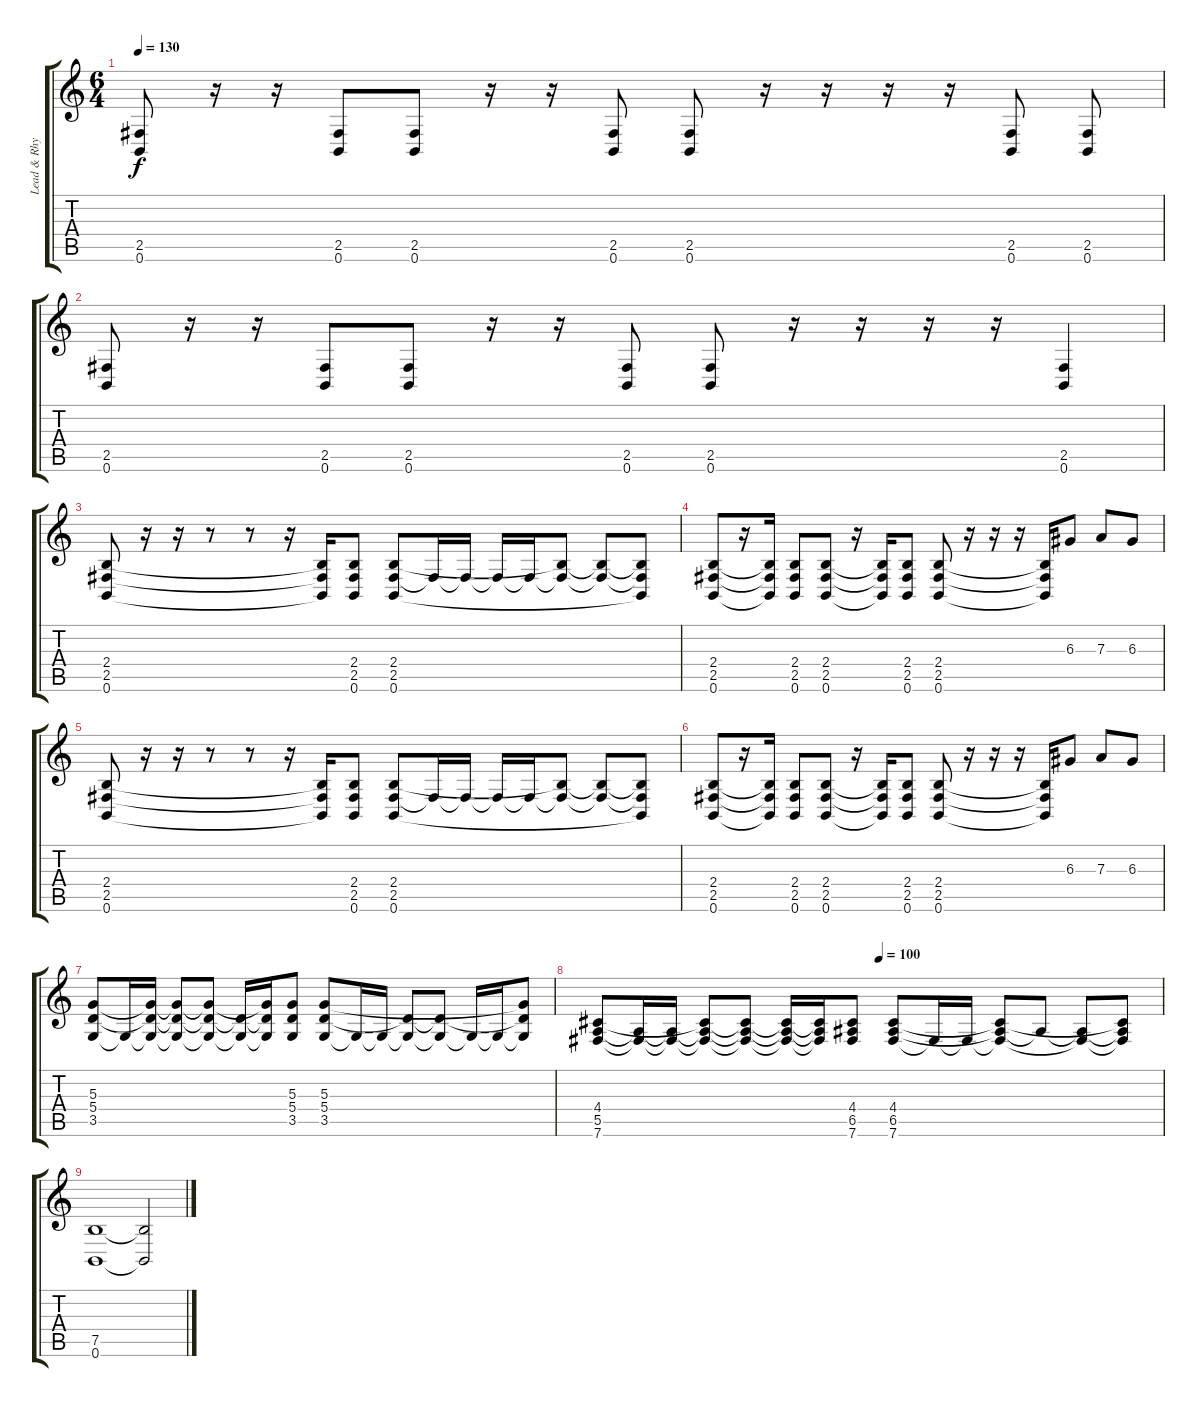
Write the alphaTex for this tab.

\track ("Lead & Rhythm Guitar" "Lead & Rhy") {instrument distortionguitar}
\staff {score tabs}
\tuning (B3 Gb3 D3 A2 E2 B1) {hide}
\ts (6 4)
\tempo 130
\clef g2
\ks c
(2.5 0.6).8{dy f} r.16 r.16 (2.5 0.6).8 (2.5 0.6).8 r.16 r.16 (2.5 0.6).8 (2.5 0.6).8 r.16 r.16 r.16 r.16 (2.5 0.6).8 (2.5 0.6).8 |
(2.5 0.6).8 r.16 r.16 (2.5 0.6).8 (2.5 0.6).8 r.16 r.16 (2.5 0.6).8 (2.5 0.6).8 r.16 r.16 r.16 r.16 (2.5 0.6).4 |
(2.4 2.5 0.6).8 r.16 r.16 r.8 r.8 r.16 (2.4{t} 2.5{t} 0.6{t}).16 (2.4 2.5 0.6).8 (2.4 2.5 0.6).8 2.5{t}.16 2.5{t}.16 2.5{t}.16 2.5{t}.16 (2.4{t} 2.5{t}).8 (2.4{t} 2.5{t}).8 (2.4{t} 2.5{t} 0.6{t}).8 |
(2.4 2.5 0.6).8 r.16 (2.4{t} 2.5{t} 0.6{t}).16 (2.4 2.5 0.6).8 (2.4 2.5 0.6).8 r.16 (2.4{t} 2.5{t} 0.6{t}).16 (2.4 2.5 0.6).8 (2.4 2.5 0.6).8 r.16 r.16 r.16 (2.4{t} 2.5{t} 0.6{t}).16 6.3.8 7.3.8 6.3.8 |
(2.4 2.5 0.6).8 r.16 r.16 r.8 r.8 r.16 (2.4{t} 2.5{t} 0.6{t}).16 (2.4 2.5 0.6).8 (2.4 2.5 0.6).8 2.5{t}.16 2.5{t}.16 2.5{t}.16 2.5{t}.16 (2.4{t} 2.5{t}).8 (2.4{t} 2.5{t}).8 (2.4{t} 2.5{t} 0.6{t}).8 |
(2.4 2.5 0.6).8 r.16 (2.4{t} 2.5{t} 0.6{t}).16 (2.4 2.5 0.6).8 (2.4 2.5 0.6).8 r.16 (2.4{t} 2.5{t} 0.6{t}).16 (2.4 2.5 0.6).8 (2.4 2.5 0.6).8 r.16 r.16 r.16 (2.4{t} 2.5{t} 0.6{t}).16 6.3.8 7.3.8 6.3.8 |
(5.3 5.4 3.5).8 3.5{t}.16 (5.3{t} 5.4{t} 3.5{t}).16 (5.3{t} 5.4{t} 3.5{t}).8 (5.3{t} 5.4{t} 3.5{t}).8 (5.4{t} 3.5{t}).16 (5.3{t} 5.4{t} 3.5{t}).16 (5.3 5.4 3.5).8 (5.3 5.4 3.5).8 3.5{t}.16 3.5{t}.16 (5.4{t} 3.5{t}).8 (5.4{t} 3.5{t}).8 3.5{t}.16 3.5{t}.16 (5.3{t} 5.4{t} 3.5{t}).8 |
\tempo (100 0.5)
(4.4 5.5 7.6).8 (5.5{t} 7.6{t}).16 (5.5{t} 7.6{t}).16 (4.4{t} 5.5{t} 7.6{t}).8 (4.4{t} 5.5{t} 7.6{t}).8 (4.4{t} 5.5{t} 7.6{t}).16 (4.4{t} 5.5{t} 7.6{t}).16 (4.4 6.5 7.6).8 (4.4 6.5 7.6).8 7.6{t}.16 7.6{t}.16 (4.4{t} 6.5{t} 7.6{t}).8 6.5{t}.8 (6.5{t} 7.6{t}).8 (4.4{t} 6.5{t} 7.6{t}).8 |
(7.5 0.6).1 (7.5{t} 0.6{t}).2
